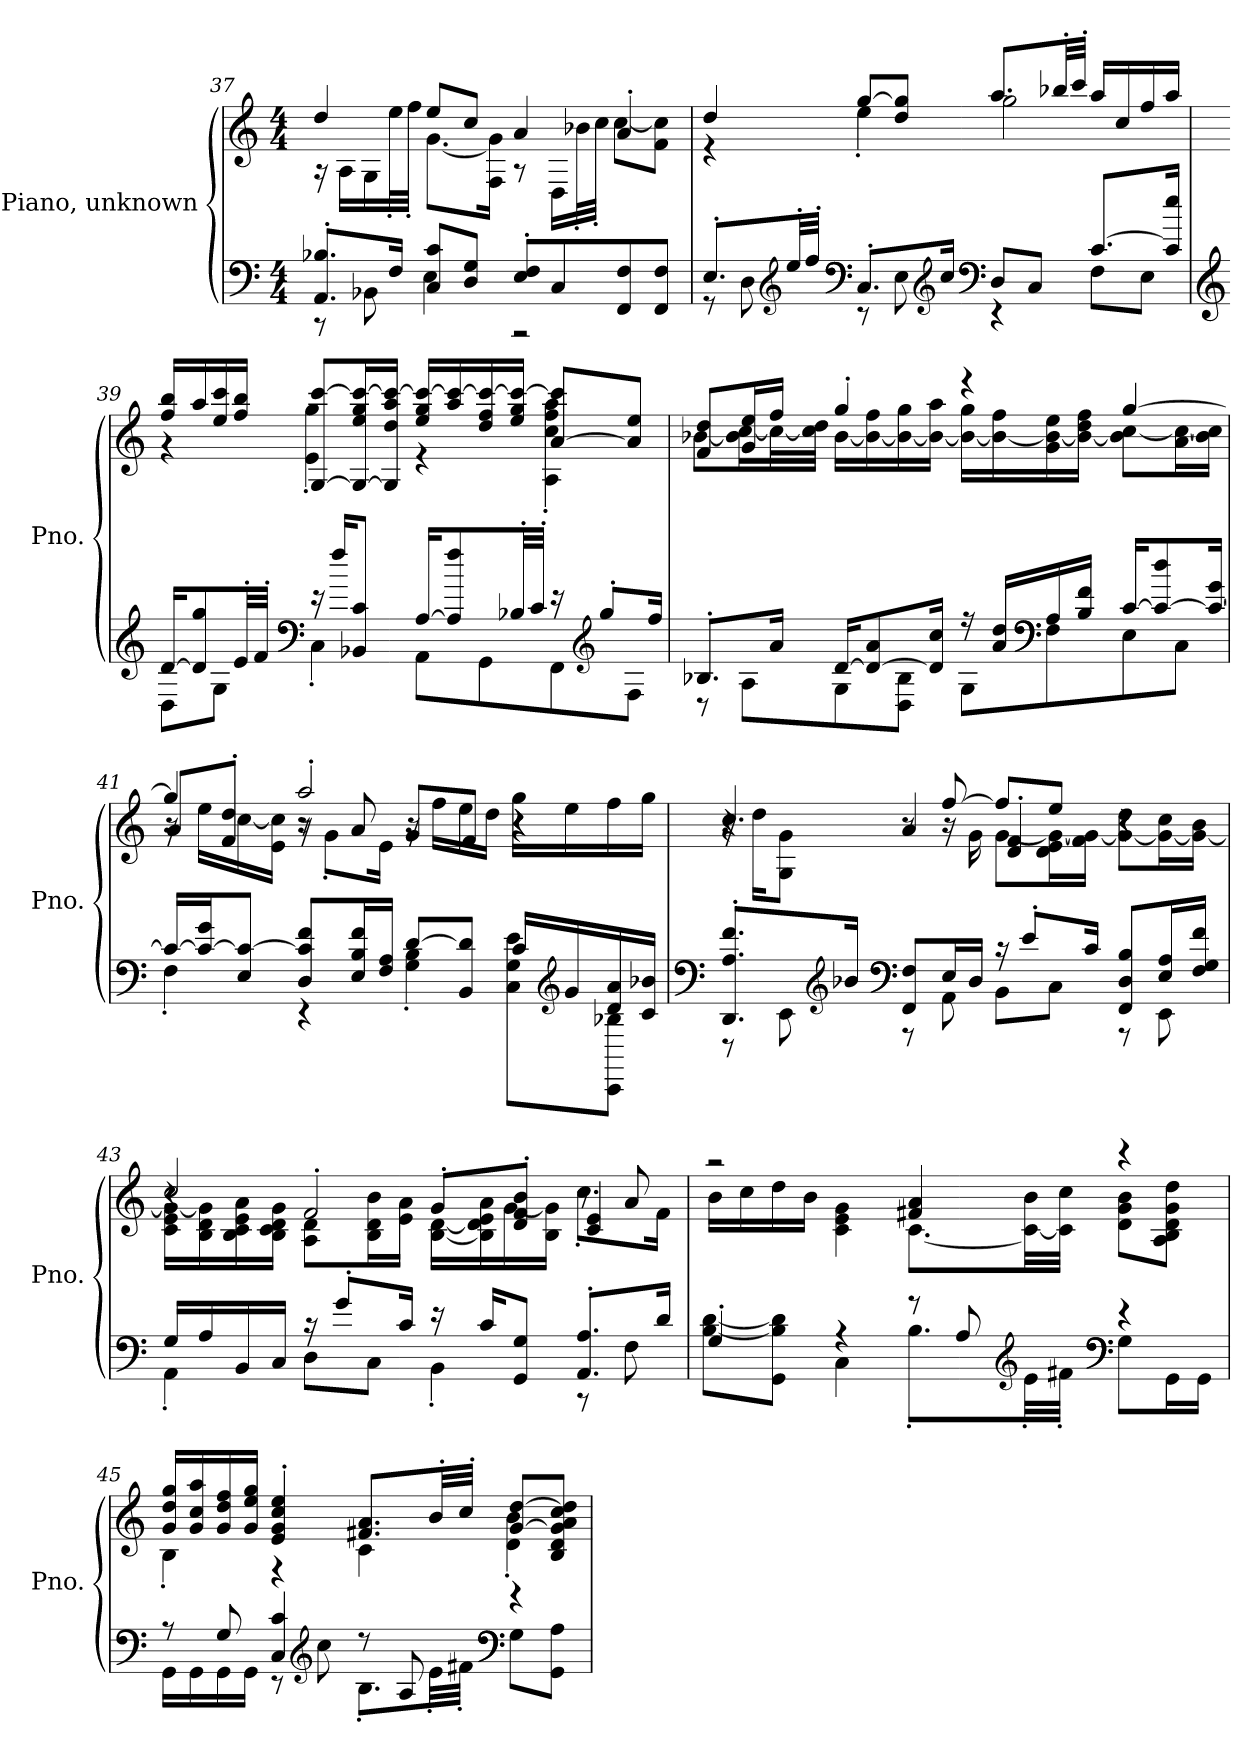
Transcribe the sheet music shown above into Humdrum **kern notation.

**kern	**kern
*part1	*part1
*staff2	*staff1
*I"Piano, unknown	*
*I'Pno.	*
*clefF4	*clefG2
*k[]	*k[]
*M4/4	*M4/4
=37	=37
*^	*^
8.AA/' 8.B-X/'L	8r	4dd/	16r
.	.	.	16A\LL
.	8BB-X\	.	16G\
16F/Jk	.	.	32ee'\L
.	.	.	32ff'\JJJ
8C/ 8c/L	4E\	8ee/L	[8.g\L
8D/ 8G/J	.	8cc/J	.
.	.	.	16F\ 16g\]Jk
8E/' 8F/'L	2r	4a/	8r
8C/	.	.	16D\LL
.	.	.	32b-X'\L
.	.	.	32cc'\JJJ
8FF/ 8F/	.	4a'/	[8cc\L
8FF/ 8F/J	.	.	8f\ 8cc\]J
!!LO:PB:g=z	!!
=38	=38	=38	=38
8.E'/L	8r	4dd/	4r
.	8D\	.	.
*clefG2	*	*	*
32ee'/LL	.	.	.
32ff'/JJJ	.	.	.
*clefF4	*	*	*
8.C'/L	8r	[8gg/L	4ee'\
.	8E\	8dd/ 8gg/]J	.
*clefG2	*	*	*
16cc/Jk	.	.	.
*clefF4	*	*	*
8D/L	4r	8.aa/L	2gg\
8C/J	.	.	.
.	.	32bb-X'/LL	.
.	.	32ccc'/JJJ	.
[8.c/L	8F\L	16aa/LL	.
.	.	16cc/	.
.	8E\J	16ff/	.
16c/] 16ee/Jk	.	16aa/JJ	.
!!LO:LB:g=z	!!
=39	=39	=39	=39
*clefG2	*	*	*
[16d/KL	8D\L	16ff/ 16bb/LL	4r
8d/] 8gg/	.	16aa/	.
.	8G\J	16ee/ 16ccc/	.
32e'/LL	.	16ff/ 16bb/JJ	.
32f'/JJJ	.	.	.
*clefF4	*	*	*
16r	4C'\	[8G/ [8ccc/L	4e\' 4gg\'
16ff/KL	.	.	.
8BB-X/ 8c/J	.	16G/_ 16ee/ 16gg/ 16ccc/_L	.
.	.	16G/] 16dd/ 16aa/ 16ccc/_JJ	.
[16A/KL	8AA\L	16ee/ 16gg/ 16ccc/_LL	4r
8A/] 8ff/	.	16aa/ 16ccc/_	.
.	8GG\	16dd/ 16ff/ 16ccc/_	.
32B-X'/LL	.	16ee/ 16gg/ 16ccc/_JJ	.
32c'/JJJ	.	.	.
16r	8FF\	[8a/ 8ccc/]L	4A\' 4cc\' 4ff\' 4aa\'
*clefG2	*	*	*
8gg'/L	.	.	.
.	8F\J	8a/] 8ee/J	.
16ff/Jk	.	.	.
!!LO:LB:g=z	!!
=40	=40	=40	=40
8.B-X'/L	8r	8f/ 8dd/L	[8b-X\L
.	8A\L	16g/ 16ee/L	16b-\] [16cc\L
16a/Jk	.	16ff/JJ	32cc\L_
.	.	.	32cc\] 32dd\JJJ
[16d/KL	8G\	4gg'/	[16b-\LL
8d/_ 8a/	.	.	16b-\_ 16ff\
.	8D\ 8B-\J	.	16b-\_ 16gg\
16d/] 16cc/Jk	.	.	16b-\_ 16aa\JJ
16r	8G\L	4r	16b-\_ 16gg\LL
16a/ 16dd/LL	.	.	16b-\_ 16ff\
*clefF4	*	*	*
16A/	8F\	.	16g\ 16b-\_ 16ee\
16B-/ 16f/JJ	.	.	16b-\_ 16dd\ 16ff\JJ
[16c/KL	8E\	[4gg/	8b-\] [8cc\L
8c/_ 8dd/	.	.	.
.	8C\J	.	16a\ 16cc\_L
16c/_ 16g/Jk	.	.	16b-\ 16cc\]JJ
!!LO:LB:g=z
=41	=41	=41	=41
*	*	*	*^
16c/LL_	4F'\	4gg/]	16r	8a/L
16c/_ 16g/J	.	.	16ee\LL	.
8E/ 8c/_J	.	.	[16cc\	8f/' 8dd/'J
.	.	.	16e\ 16cc\]JJ	.
8D/ 8c/] 8f/L	4r	2aa'/	16r	8r
.	.	.	8g'\L	.
16E/ 16B/ 16f/L	.	.	.	8a/
16F/ 16A/JJ	.	.	16e\Jk	.
[8d/L	4G\' 4B\'	.	16r	8g/L
.	.	.	16ff\LL	.
8BB/ 8d/]J	.	.	16ee\	8f/J
.	.	.	16dd\JJ	.
16c/LL	8C\ 8G\ 8e\L	4r	16gg\LL	4r
*clefG2	*	*	*	*
16g/	.	.	16ee\	.
16d/ 16a/	8CC\ 8B-X\J	.	16ff\	.
16c/ 16b-X/JJ	.	.	16gg\JJ	.
!!LO:LB:g=z	!!	!!
=42	=42	=42	=42	=42
*clefF4	*	*	*	*
8.DD/' 8.A/' 8.f/'L	8r	4.cc/	16r	4r
.	.	.	16dd\KL	.
.	8EE\	.	8G\ 8g\J	.
*clefG2	*	*	*	*
16b-X/Jk	.	.	.	.
*clefF4	*	*	*	*
8FF/ 8F/L	8r	.	8r	4a/
16E/L	8AA\	[8ff/	16r	.
16D/JJ	.	.	16g\	.
16r	8BB\L	8ff/L]	[8g\L	4d/' 4f/'
8e'/L	.	.	.	.
.	8C\J	8ee/J	16d\ 16e\ 16g\_L	.
16c/Jk	.	.	16f\ 16g\_JJ	.
8FF/ 8D/ 8B/L	8r	4r	8g\_ 8dd\L	4r
16E/ 16A/L	8EE\	.	16g\_ 16cc\L	.
16F/ 16G/ 16f/JJ	.	.	16g\_ 16b\JJ	.
=43	=43	=43	=43	=43
16G/LL	4AA'\	2cc/	16c\ 16e\ 16g\_LL	4r
16A/	.	.	16B\ 16d\ 16g\]	.
16BB/	.	.	16B\ 16c\ 16e\ 16a\	.
16C/JJ	.	.	16B\ 16c\ 16d\ 16g\JJ	.
16r	8D\L	.	8A\ 8d\L	2f'/
8g'/L	.	.	.	.
.	8C\J	.	16B\ 16d\ 16b\L	.
16c/Jk	.	.	16e\ 16a\JJ	.
16r	4BB'\	8g'/L	[16B\ [16d\LL	.
16c/KL	.	.	16B\] 16d\] 16e\ 16a\	.
8GG/ 8G/J	.	8d/' 8f/' 8b/'J	[16g\	.
.	.	.	16B\ 16g\]JJ	.
8.AA/' 8.A/'L	8r	8r	8.cc'\L	4c/ 4e/
.	8F\	8a/	.	.
16d/Jk	.	.	16f\Jk	.
*	*	*	*v	*v
!!LO:LB:g=z
=44	=44	=44	=44
4G'/	[8B\ [8d\L	2r	16b\LL
.	.	.	16cc\
.	8GG\ 8B\] 8d\]J	.	16dd\
.	.	.	16b\JJ
4r	4C\	.	4c\ 4e\ 4g\
8r	8.B'\L	4f#X/ 4a/	[8.c\L
8A/	.	.	.
*clefG2	*	*	*
.	32e'\LL	.	32c\_ 32b\LL
.	32f#X'\JJJ	.	32c\] 32cc\JJJ
*clefF4	*	*	*
4r	8G\L	4r	8d\ 8g\ 8b\L
.	16GG\L	.	8A\ 8B\ 8d\ 8g\ 8dd\J
.	16GG\JJ	.	.
=45	=45	=45	=45
8r	16GG\LL	16g/ 16dd/ 16gg/LL	4B'\
.	16GG\	16g/ 16cc/ 16aa/	.
8G/	16GG\	16g/ 16dd/ 16ff/	.
.	16GG\JJ	16g/ 16ee/ 16gg/JJ	.
4C/ 4c/	8r	4e/' 4g/' 4cc/' 4ee/'	4r
*clefG2	*	*	*
.	8cc\	.	.
8r	8.B'\L	8.f#X/ 8.a/L	4c\
8A/	.	.	.
.	32e'\LL	32b'/LL	.
.	32f#X'\JJJ	32cc'/JJJ	.
*clefF4	*	*	*
4r	8G\L	[8g/ [8dd/L	4d\' 4b\'
.	8GG\ 8A\J	8B/ 8d/ 8g/] 8a/ 8cc/ 8dd/]J	.
*v	*v	*	*
*	*v	*v
=	=
*-	*-
